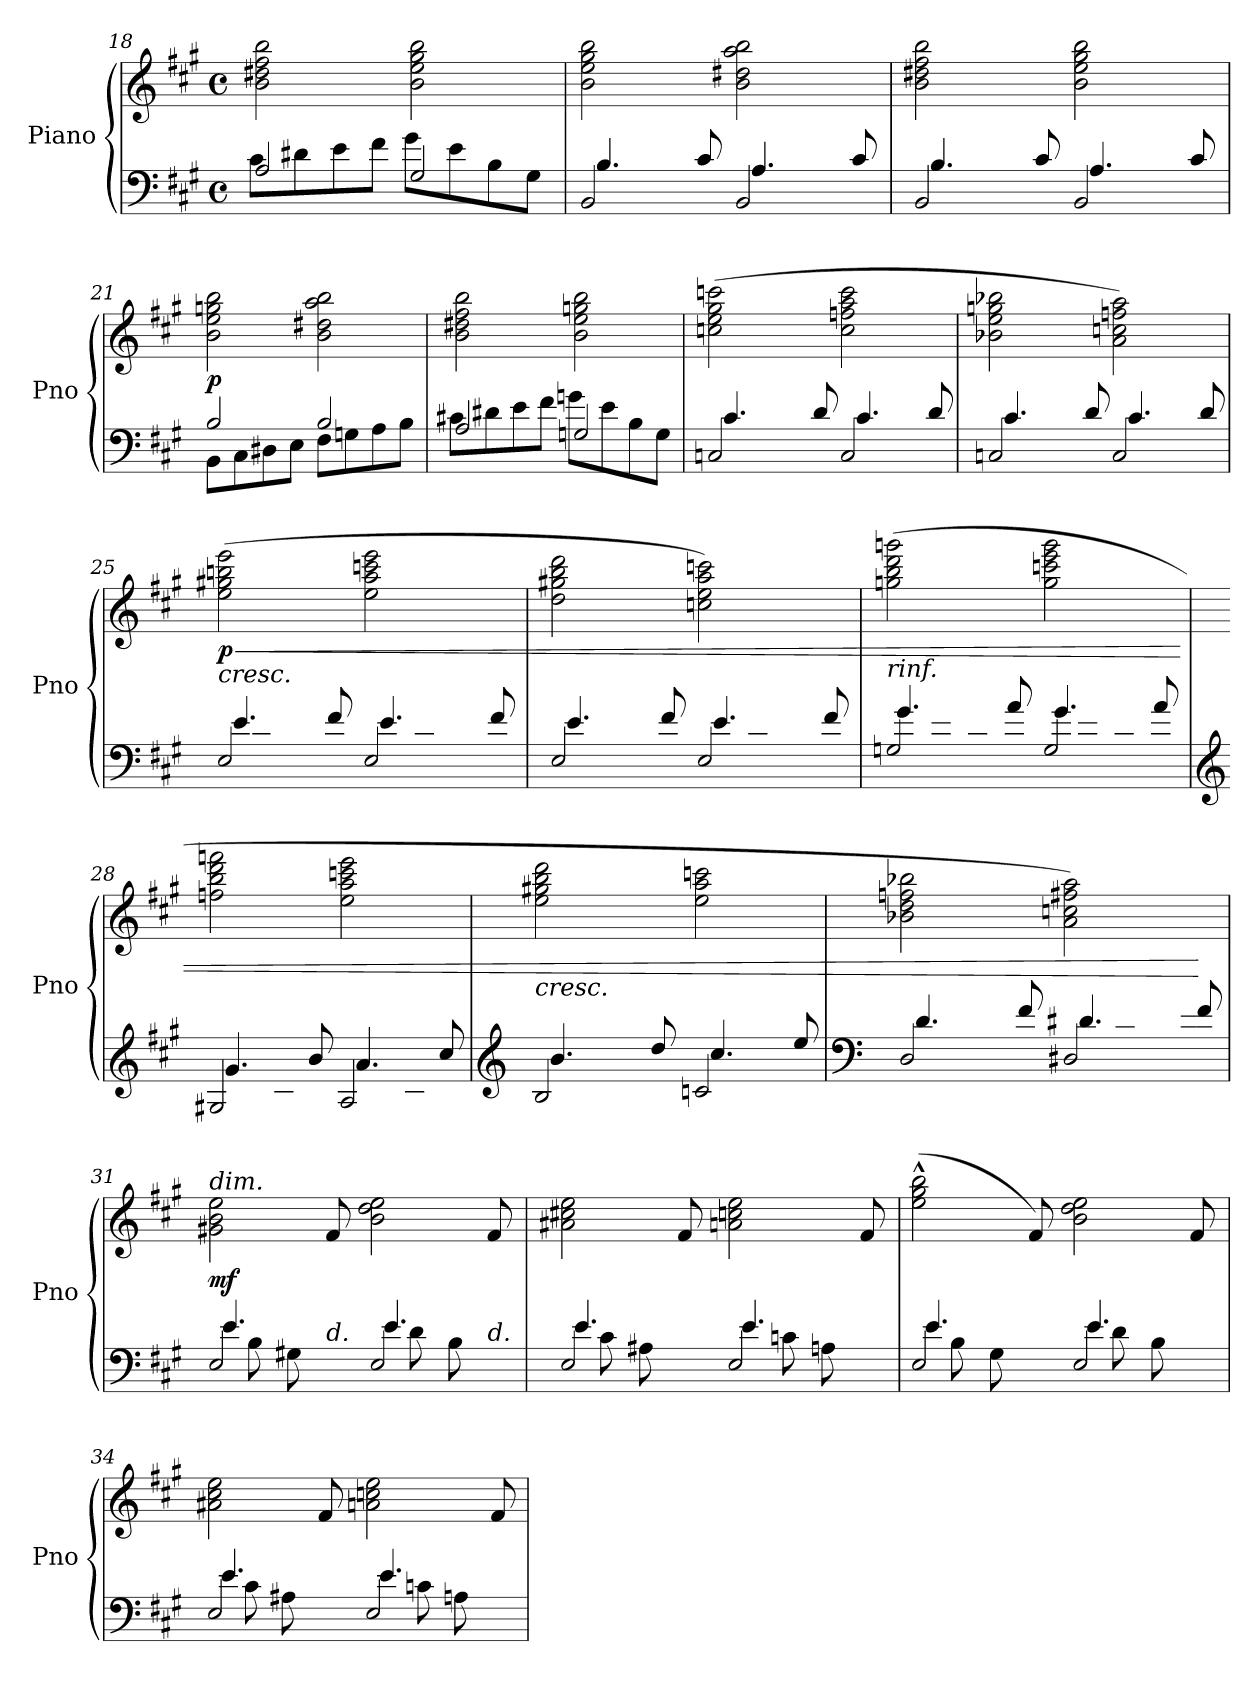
**kern	**kern	**dynam
*part1	*part1	*part1
*staff2	*staff1	*staff1/2
*I"Piano	*	*
*I'Pno	*	*
*clefF4	*clefG2	*
*k[f#c#g#]	*k[f#c#g#]	*
*M4/4	*M4/4	*
*met(c)	*met(c)	*
=18	=18	=18
*^	*	*
2A/	8c#\L	2b\ 2dd#X\ 2ff#\ 2bb\	.
.	8d#X\	.	.
.	8e\	.	.
.	8f#\J	.	.
2G#/	8g#\L	2b\ 2ee\ 2gg#\ 2bb\	.
.	8e\	.	.
.	8B\	.	.
.	8G#\J	.	.
=19	=19	=19	=19
*	*^	*	*
2BB/	8B\Lyy	4.B/	2b\ 2ee\ 2gg#\ 2bb\	.
.	8G#\	.	.	.
.	8E\	.	.	.
.	8c#\J	8c#/	.	.
2BB/	8A\Lyy	4.A/	2b\ 2dd#X\ 2aa\ 2bb\	.
.	8F#\	.	.	.
.	8D#X\	.	.	.
.	8c#\J	8c#/	.	.
=20	=20	=20	=20	=20
2BB/	8B\Lyy	4.B/	2b\ 2dd#X\ 2ff#\ 2bb\	.
.	8A\	.	.	.
.	8F#\	.	.	.
.	8c#\J	8c#/	.	.
2BB/	8A\Lyy	4.A/	2b\ 2ee\ 2gg#\ 2bb\	.
.	8G#\	.	.	.
.	8E\	.	.	.
.	8c#\J	8c#/	.	.
!!LO:PB:g=z
=21	=21	=21	=21	=21
!	!	!	!	!LO:DY:b
*	*v	*v	*	*
2B/	8BB\L	2b\ 2ee\ 2ggn\ 2bb\	p
.	8C#\	.	.
.	8D#X\	.	.
.	8E\J	.	.
2B/	8F#\L	2b\ 2dd#X\ 2aa\ 2bb\	.
.	8Gn\	.	.
.	8A\	.	.
.	8B\J	.	.
=22	=22	=22	=22
2A/	8c#X\L	2b\ 2dd#X\ 2ff#\ 2bb\	.
.	8d#X\	.	.
.	8e\	.	.
.	8f#\J	.	.
2Gn/	8gn\L	2b\ 2ee\ 2ggn\ 2bb\	.
.	8e\	.	.
.	8B\	.	.
.	8G\J	.	.
=23	=23	=23	=23
*	*^	*	*
2Cn/	8cn\Lyy	4.c/	(2ccn\ 2ee\ 2gg#\ 2cccn\	.
.	8B-X\	.	.	.
.	8Gn\	.	.	.
.	8dn\J	8d/	.	.
2C/	8c\Lyy	4.c/	2cc\ 2ffn\ 2aa\ 2ccc\	.
.	8A\	.	.	.
.	8Fn\	.	.	.
.	8d\J	8d/	.	.
=24	=24	=24	=24	=24
2Cn/	8cn\Lyy	4.c/	2b-X\ 2ee\ 2ggn\ 2bb-X\	.
.	8Gn\	.	.	.
.	8E\	.	.	.
.	8dn\J	8d/	.	.
2C/	8c\Lyy	4.c/	2a\ 2ccn\ 2ffn\ 2aa\)	.
.	8A\	.	.	.
.	8Fn\	.	.	.
.	8d\J	8d/	.	.
!!LO:LB:g=z
=25	=25	=25	=25	=25
!	!	!	!LO:TX:b:i:t=cresc.	!
!	!	!	!	!LO:HP:b
!	!	!	!	!LO:DY:n=1:b
2E/	8e\Lyy	4.e/	(2ee\ 2gg#X\ 2bbn\ 2eee\	< p
.	8d\	.	.	.
.	8B\	.	.	.
.	8fn\J	8f/	.	.
2E/	8e\Lyy	4.e/	2ee\ 2aa\ 2cccn\ 2eee\	.
.	8cn\	.	.	.
.	8A\	.	.	.
.	8f\J	8f/	.	.
=26	=26	=26	=26	=26
2E/	8e\Lyy	4.e/	2dd\ 2gg#X\ 2bb\ 2ddd\	.
.	8B\	.	.	.
.	8G#X\	.	.	.
.	8fn\J	8f/	.	.
2E/	8e\Lyy	4.e/	2ccn\ 2ee\ 2aa\ 2cccn\)	.
.	8cn\	.	.	.
.	8A\	.	.	.
.	8f\J	8f/	.	.
=27	=27	=27	=27	=27
!	!	!	!LO:TX:b:i:t=rinf.	!
2Gn/	8gn\Lyy	4.g/	(2ggn\ 2bb\ 2ddd\ 2gggn\	.
.	8fn\	.	.	.
.	8d\	.	.	.
.	8a\J	8a/	.	.
2G/	8g\Lyy	4.g/	2gg\ 2cccn\ 2eee\ 2ggg\	.
.	8e\	.	.	.
.	8cn\	.	.	.
.	8a\J	8a/	.	.
!!LO:LB:g=z
=28	=28	=28	=28	=28
*clefG2	*	*	*	*
2G#X/	8g#X\Lyy	4.g#/	2ffn\ 2bb\ 2ddd\ 2fffn\	.
.	8d\	.	.	.
.	8B\	.	.	.
.	8b\J	8b/	.	.
2A/	8a\Lyy	4.a/	2ee\ 2aa\ 2cccn\ 2eee\	.
.	8e\	.	.	.
.	8cn\	.	.	.
.	8ccn\J	8cc/	.	.
=29	=29	=29	=29	=29
*clefG2	*	*	*	*
!	!	!	!LO:TX:b:i:t=cresc.	!
2B/	8b\Lyy	4.b/	2ee\ 2gg#X\ 2bb\ 2ddd\	.
.	8g#X\	.	.	.
.	8d\	.	.	.
.	8dd\J	8dd/	.	.
2cn/	8ccn\Lyy	4.cc/	2ee\ 2aa\ 2cccn\	.
.	8a\	.	.	.
.	8e\	.	.	.
.	8ee\J	8ee/	.	.
=30	=30	=30	=30	=30
*clefF4	*	*	*	*
2D/	8d\Lyy	4.d/	2b-X\ 2dd\ 2ffn\ 2bb-X\	.
.	8B-X\	.	.	.
.	8Fn\	.	.	.
.	8f#\J	8f#/	.	.
2D#X/	8d#X\Lyy	4.d#/	2a\ 2ccn\ 2ff#X\ 2aa\)	.
.	8cn\	.	.	.
.	8F#X\	.	.	.
.	8f#X\J	8f#/	.	.
*v	*v	*v	*	*
.	.	[
!!LO:LB:g=z
=31	=31	=31
*^	*^	*
*	*^	*	*^	*
!	!	!	!LO:TX:a:i:t=dim.	!	!	!
!	!	!	!	!	!	!LO:DY:b
2E/	8e\Lyy	(4.e/	2g#X\ 2b\ 2ee\	4.ryy	4.ryy	mf
.	8B\	.	.	.	.	.
.	8G#X\	.	.	.	.	.
!	!LO:TX:a:i:t=d.	!	!	!	!	!
.	8ryy	8ryy	.	8fn\J	8f/)	.
2E/	8e\Lyy	(4.e/	2b\ 2dd\ 2ee\	4.ryy	4.ryy	.
.	8d\	.	.	.	.	.
.	8B\	.	.	.	.	.
!	!LO:TX:a:i:t=d.	!	!	!	!	!
.	8ryy	8ryy	.	8f\J	8f/)	.
=32	=32	=32	=32	=32	=32	=32
2E/	8e\Lyy	(4.e/	2a#X\ 2cc#X\ 2ee\	4.ryy	4.ryy	.
.	8c#\	.	.	.	.	.
.	8A#X\	.	.	.	.	.
.	8ryy	8ryy	.	8fn\J	8f/)	.
2E/	8e\Lyy	(4.e/	2an\ 2ccn\ 2ee\	4.ryy	4.ryy	.
.	8cn\	.	.	.	.	.
.	8An\	.	.	.	.	.
.	8ryy	8ryy	.	8f\J	8f/)	.
=33	=33	=33	=33	=33	=33	=33
2E/	8e\Lyy	(4.e/	(2ee\^^ 2gg#\^^ 2bb\^^	4.ryy	4.ryy	.
.	8B\	.	.	.	.	.
.	8G#\	.	.	.	.	.
.	8ryy	8ryy	.	8fn\J	8f/)	.
2E/	8e\Lyy	(4.e/	2b\ 2dd\ 2ee\)	4.ryy	4.ryy	.
.	8d\	.	.	.	.	.
.	8B\	.	.	.	.	.
.	8ryy	8ryy	.	8f\J	8f/)	.
!!LO:LB:g=z	!!	!!
=34	=34	=34	=34	=34	=34	=34
2E/	8e\Lyy	(4.e/	2a#X\ 2cc#\ 2ee\	4.ryy	4.ryy	.
.	8c#\	.	.	.	.	.
.	8A#X\	.	.	.	.	.
.	8ryy	8ryy	.	8fn\J	8f/)	.
2E/	8e\Lyy	(4.e/	2an\ 2ccn\ 2ee\	4.ryy	4.ryy	.
.	8cn\	.	.	.	.	.
.	8An\	.	.	.	.	.
.	8ryy	8ryy	.	8f\J	8f/)	.
*v	*v	*v	*	*	*	*
*	*v	*v	*v	*
=	=	=
*-	*-	*-
